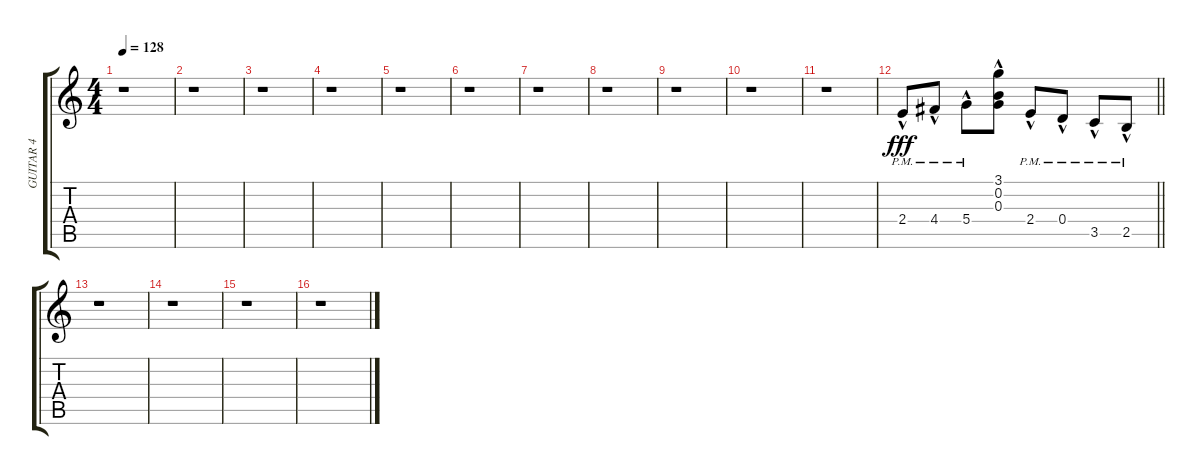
\track ("GUITAR 4" "GUITAR 4") {instrument overdrivenguitar}
\staff {score tabs}
\tuning (E4 B3 G3 D3 A2 E2) {hide}
\ts (4 4)
\tempo 128
\clef g2
\ks c
r.1{dy fff} |
r.1 |
r.1 |
r.1 |
r.1 |
r.1 |
r.1 |
r.1 |
r.1 |
r.1 |
r.1 |
\barLineRight lightlight
2.4{hac pm}.8 4.4{hac pm}.8 5.4{hac pm}.8 (3.1{hac} 0.2{hac} 0.3{hac}).8 2.4{hac pm}.8 0.4{hac pm}.8 3.5{hac pm}.8 2.5{hac pm}.8 |
r.1 |
r.1 |
r.1 |
r.1
